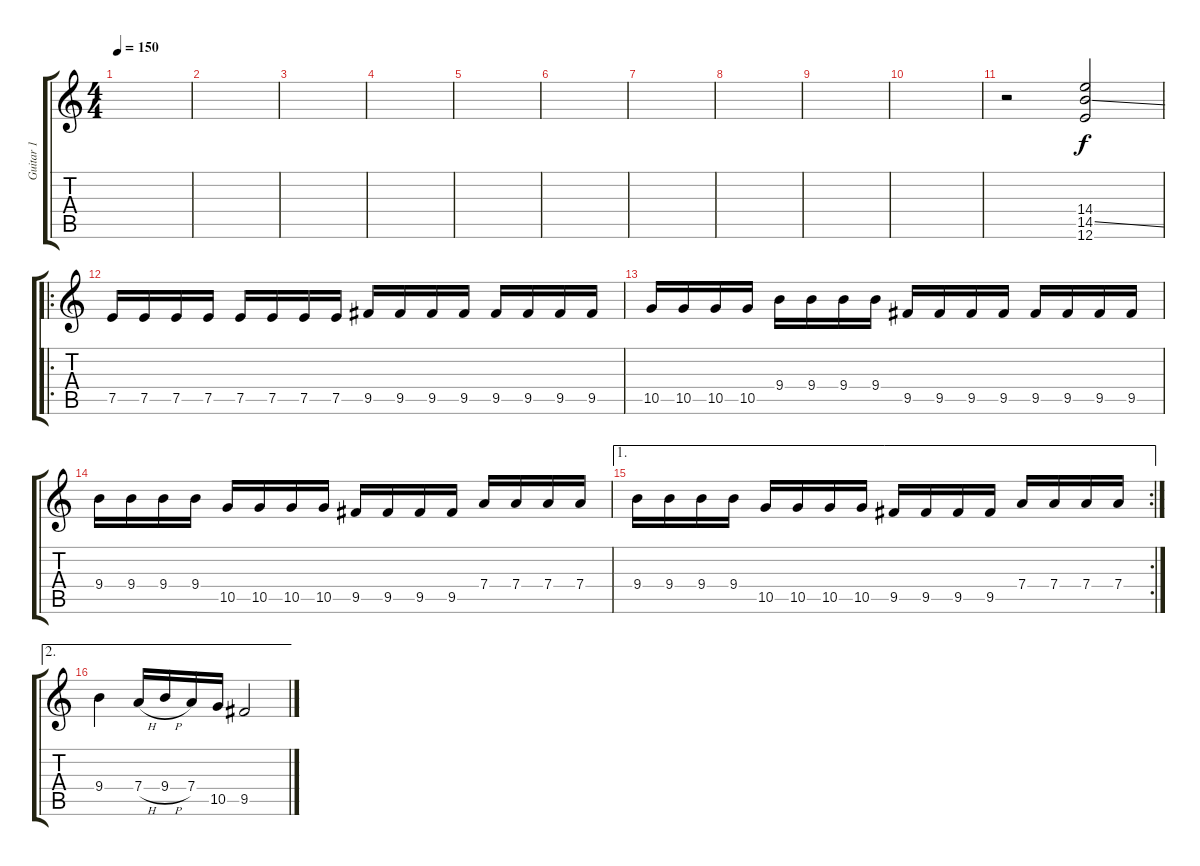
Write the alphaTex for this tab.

\track ("Guitar 1" "Guitar 1") {instrument distortionguitar}
\staff {score tabs}
\tuning (E4 B3 G3 D3 A2 E2) {hide}
\ts (4 4)
\tempo 150
\clef g2
\ks c
|
|
|
|
|
|
|
|
|
|
r.2 (14.4 14.5{ss} 12.6).2 |
\ro
7.5.16 7.5.16 7.5.16 7.5.16 7.5.16 7.5.16 7.5.16 7.5.16 9.5.16 9.5.16 9.5.16 9.5.16 9.5.16 9.5.16 9.5.16 9.5.16 |
10.5.16 10.5.16 10.5.16 10.5.16 9.4.16 9.4.16 9.4.16 9.4.16 9.5.16 9.5.16 9.5.16 9.5.16 9.5.16 9.5.16 9.5.16 9.5.16 |
9.4.16 9.4.16 9.4.16 9.4.16 10.5.16 10.5.16 10.5.16 10.5.16 9.5.16 9.5.16 9.5.16 9.5.16 7.4.16 7.4.16 7.4.16 7.4.16 |
\ae 1
\rc 2
9.4.16 9.4.16 9.4.16 9.4.16 10.5.16 10.5.16 10.5.16 10.5.16 9.5.16 9.5.16 9.5.16 9.5.16 7.4.16 7.4.16 7.4.16 7.4.16 |
\ae 2
9.4.4 7.4{h}.16 9.4{h}.16 7.4.16 10.5.16 9.5.2
